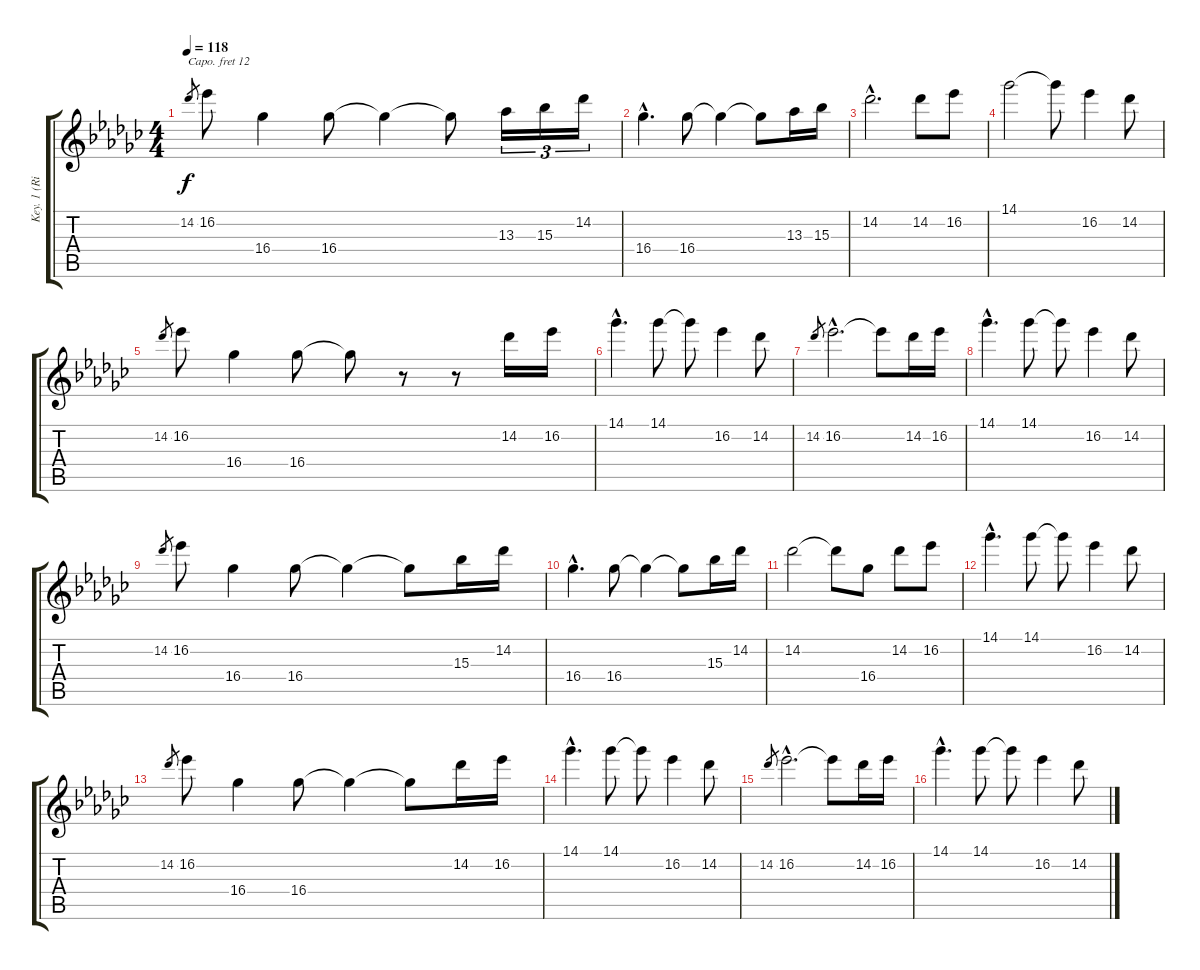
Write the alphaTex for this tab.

\track ("Key. 1 (Right Hand)" "Key. 1 (Ri") {instrument stringensemble1}
\staff {score tabs}
\capo 12
\tuning (E4 B3 G3 D3 A2 E2) {hide}
\ts (4 4)
\tempo 118
\clef g2
\ks ebminor
14.2.8{gr dy f} 16.2.8 16.4.4 16.4.8 16.4{t}.4 16.4{t}.8 13.3.16{tu (3 2)} 15.3.16{tu (3 2)} 14.2.16{tu (3 2)} |
16.4{hac}.4{d} 16.4.8 16.4{t}.4 16.4{t}.8 13.3.16 15.3.16 |
14.2{hac}.2{d} 14.2.8 16.2.8 |
14.1.2 14.1{t}.8 16.2.4 14.2.8 |
14.2.8{gr} 16.2.8 16.4.4 16.4.8 16.4{t}.8 r.8 r.8 14.2.16 16.2.16 |
14.1{hac}.4{d} 14.1.8 14.1{t}.8 16.2.4 14.2.8 |
14.2.8{gr} 16.2{hac}.2{d} 16.2{t}.8 14.2.16 16.2.16 |
14.1{hac}.4{d} 14.1.8 14.1{t}.8 16.2.4 14.2.8 |
14.2.8{gr} 16.2.8 16.4.4 16.4.8 16.4{t}.4 16.4{t}.8 15.3.16 14.2.16 |
16.4{hac}.4{d} 16.4.8 16.4{t}.4 16.4{t}.8 15.3.16 14.2.16 |
14.2.2 14.2{t}.8 16.4.8 14.2.8 16.2.8 |
14.1{hac}.4{d} 14.1.8 14.1{t}.8 16.2.4 14.2.8 |
14.2.8{gr} 16.2.8{volume 7} 16.4.4 16.4.8 16.4{t}.4 16.4{t}.8 14.2.16 16.2.16 |
14.1{hac}.4{d} 14.1.8 14.1{t}.8 16.2.4 14.2.8 |
14.2.8{gr} 16.2{hac}.2{d} 16.2{t}.8 14.2.16 16.2.16 |
14.1{hac}.4{d} 14.1.8 14.1{t}.8 16.2.4 14.2.8
